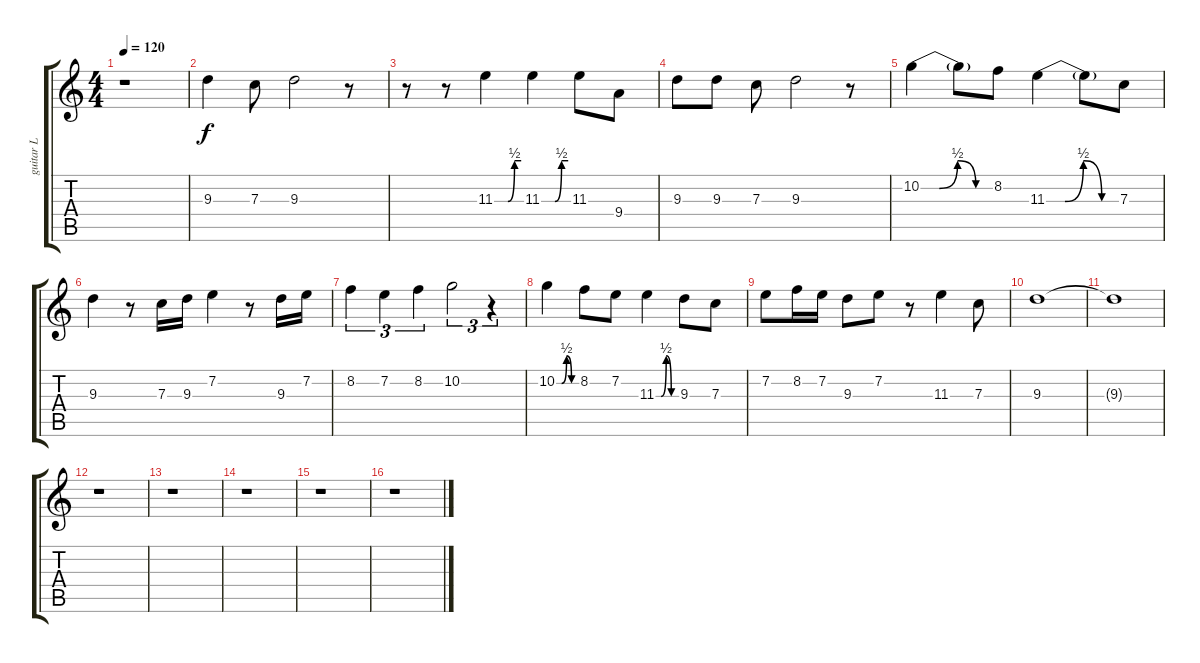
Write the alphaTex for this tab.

\track ("guitar L" "guitar L") {instrument distortionguitar}
\staff {score tabs}
\tuning (D4 A3 F3 C3 G2 C2) {hide}
\ts (4 4)
\tempo 120
\clef g2
\ks c
r.1{dy f} |
9.3.4 7.3.8 9.3.2 r.8 |
r.8 r.8 11.3{be (custom 0 0 30 0 45 2 60 2)}.4 11.3{be (custom 0 0 30 0 45 2 60 2)}.4 11.3.8 9.4.8 |
9.3.8 9.3.8 7.3.8 9.3.2 r.8 |
10.2{be (custom 0 0 15 0 30 2 45 0 60 0)}.4 10.2{t}.8 8.2.8 11.3{be (custom 0 0 15 0 30 2 45 0 60 0)}.4 11.3{t}.8 7.3.8 |
9.3.4 r.8 7.3.16 9.3.16 7.2.4 r.8 9.3.16 7.2.16 |
8.2.4{tu (3 2)} 7.2.4{tu (3 2)} 8.2.4{tu (3 2)} 10.2.2{tu (3 2)} r.4{tu (3 2)} |
10.2{be (custom 0 0 15 0 30 2 45 0 60 0)}.4 8.2.8 7.2.8 11.3{be (custom 0 0 15 0 30 2 45 0 60 0)}.4 9.3.8 7.3.8 |
7.2.8 8.2.16 7.2.16 9.3.8 7.2.8 r.8 11.3.4 7.3.8 |
9.3.1 |
9.3{t}.1 |
r.1 |
r.1 |
r.1 |
r.1 |
r.1
